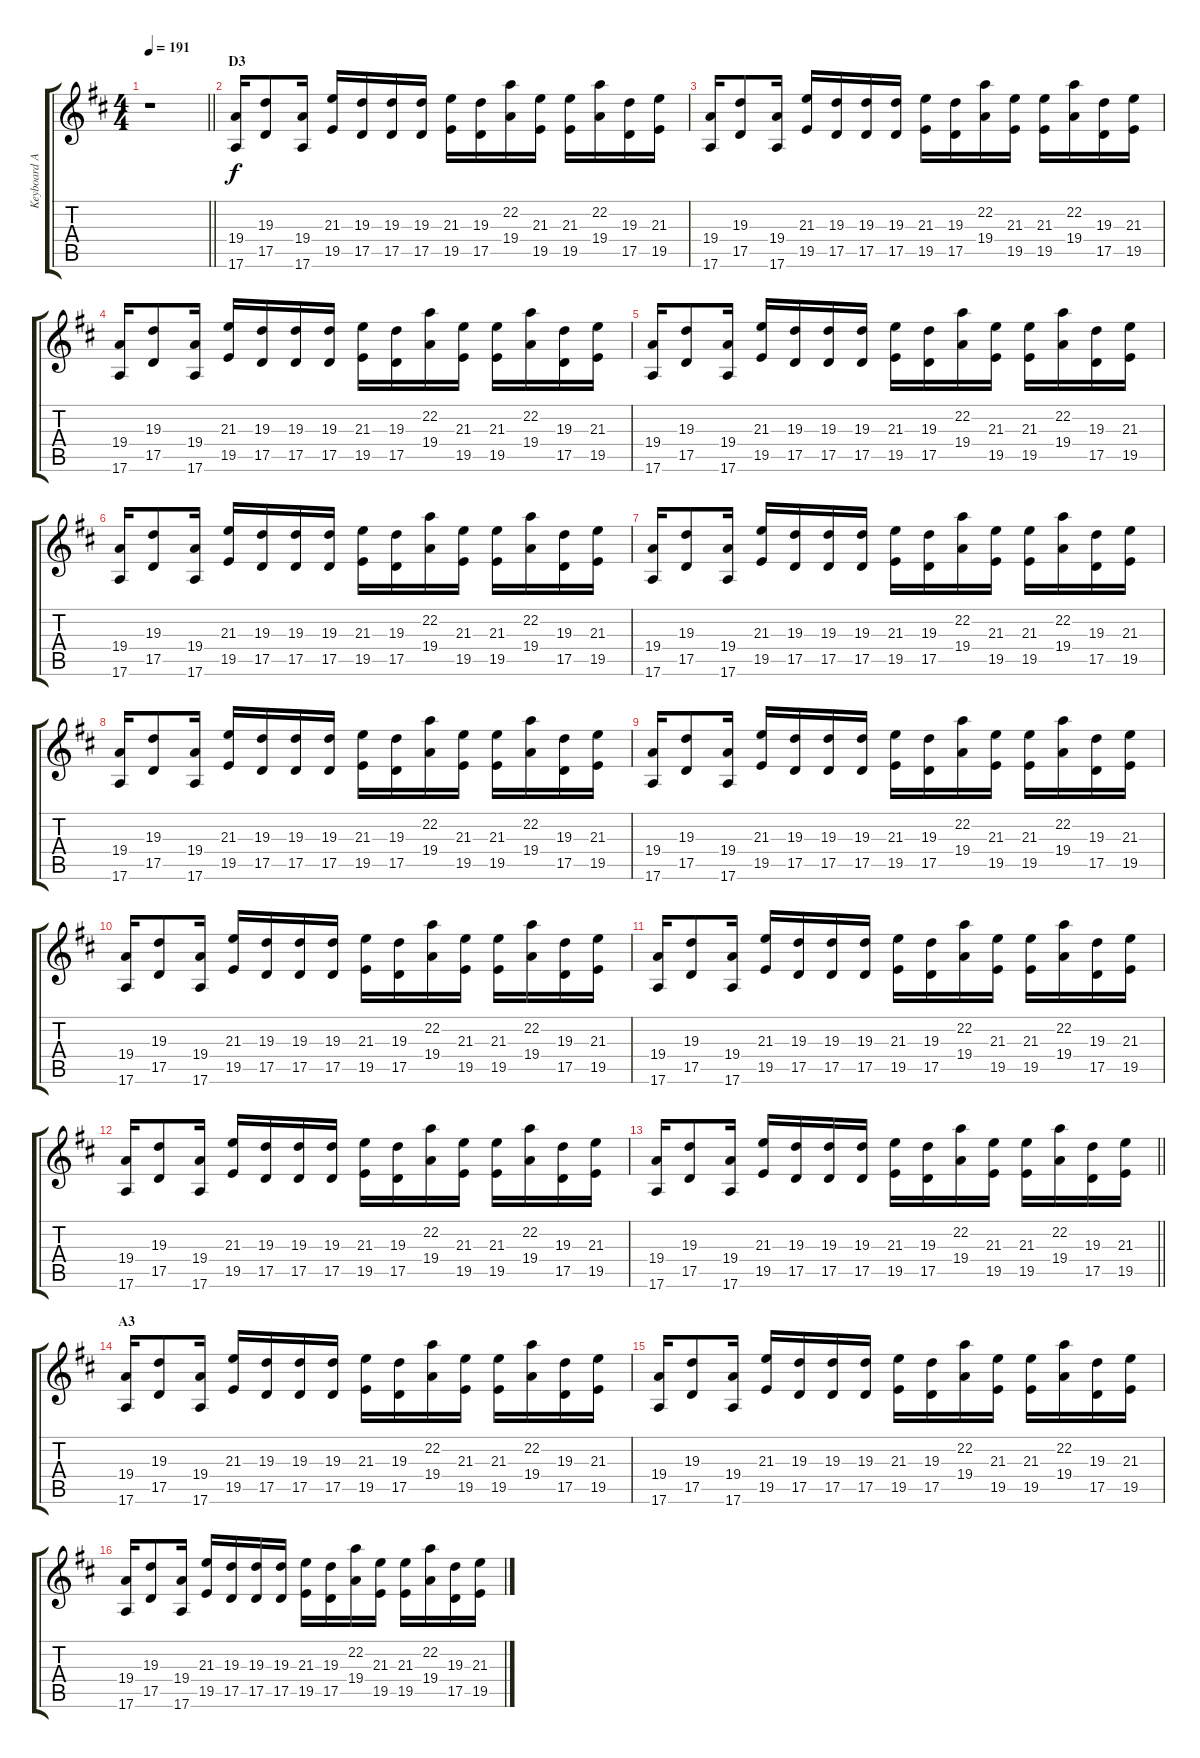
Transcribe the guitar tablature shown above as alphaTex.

\track ("Keyboard Arpeggio" "Keyboard A") {instrument lead6voice}
\staff {score tabs}
\tuning (E4 B3 G3 D3 A2 E2) {hide}
\ts (4 4)
\tempo 191
\clef g2
\barLineRight lightlight
\ks d
r.1{dy f} |
\section ("" "D3")
(19.4 17.6).16{balance 16} (19.3 17.5).8 (19.4 17.6).16 (21.3 19.5).16 (19.3 17.5).16 (19.3 17.5).16 (19.3 17.5).16 (21.3 19.5).16{balance 0} (19.3 17.5).16 (22.2 19.4).16 (21.3 19.5).16 (21.3 19.5).16 (22.2 19.4).16 (19.3 17.5).16 (21.3 19.5).16 |
(19.4 17.6).16{balance 16} (19.3 17.5).8 (19.4 17.6).16 (21.3 19.5).16 (19.3 17.5).16 (19.3 17.5).16 (19.3 17.5).16 (21.3 19.5).16{balance 0} (19.3 17.5).16 (22.2 19.4).16 (21.3 19.5).16 (21.3 19.5).16 (22.2 19.4).16 (19.3 17.5).16 (21.3 19.5).16 |
(19.4 17.6).16{balance 16} (19.3 17.5).8 (19.4 17.6).16 (21.3 19.5).16 (19.3 17.5).16 (19.3 17.5).16 (19.3 17.5).16 (21.3 19.5).16{balance 0} (19.3 17.5).16 (22.2 19.4).16 (21.3 19.5).16 (21.3 19.5).16 (22.2 19.4).16 (19.3 17.5).16 (21.3 19.5).16 |
(19.4 17.6).16{balance 16} (19.3 17.5).8 (19.4 17.6).16 (21.3 19.5).16 (19.3 17.5).16 (19.3 17.5).16 (19.3 17.5).16 (21.3 19.5).16{balance 0} (19.3 17.5).16 (22.2 19.4).16 (21.3 19.5).16 (21.3 19.5).16 (22.2 19.4).16 (19.3 17.5).16 (21.3 19.5).16 |
(19.4 17.6).16{balance 16} (19.3 17.5).8 (19.4 17.6).16 (21.3 19.5).16 (19.3 17.5).16 (19.3 17.5).16 (19.3 17.5).16 (21.3 19.5).16{balance 0} (19.3 17.5).16 (22.2 19.4).16 (21.3 19.5).16 (21.3 19.5).16 (22.2 19.4).16 (19.3 17.5).16 (21.3 19.5).16 |
(19.4 17.6).16{balance 16} (19.3 17.5).8 (19.4 17.6).16 (21.3 19.5).16 (19.3 17.5).16 (19.3 17.5).16 (19.3 17.5).16 (21.3 19.5).16{balance 0} (19.3 17.5).16 (22.2 19.4).16 (21.3 19.5).16 (21.3 19.5).16 (22.2 19.4).16 (19.3 17.5).16 (21.3 19.5).16 |
(19.4 17.6).16{balance 16} (19.3 17.5).8 (19.4 17.6).16 (21.3 19.5).16 (19.3 17.5).16 (19.3 17.5).16 (19.3 17.5).16 (21.3 19.5).16{balance 0} (19.3 17.5).16 (22.2 19.4).16 (21.3 19.5).16 (21.3 19.5).16 (22.2 19.4).16 (19.3 17.5).16 (21.3 19.5).16 |
(19.4 17.6).16{balance 16} (19.3 17.5).8 (19.4 17.6).16 (21.3 19.5).16 (19.3 17.5).16 (19.3 17.5).16 (19.3 17.5).16 (21.3 19.5).16{balance 0} (19.3 17.5).16 (22.2 19.4).16 (21.3 19.5).16 (21.3 19.5).16 (22.2 19.4).16 (19.3 17.5).16 (21.3 19.5).16 |
(19.4 17.6).16{balance 16} (19.3 17.5).8 (19.4 17.6).16 (21.3 19.5).16 (19.3 17.5).16 (19.3 17.5).16 (19.3 17.5).16 (21.3 19.5).16{balance 0} (19.3 17.5).16 (22.2 19.4).16 (21.3 19.5).16 (21.3 19.5).16 (22.2 19.4).16 (19.3 17.5).16 (21.3 19.5).16 |
(19.4 17.6).16{balance 16} (19.3 17.5).8 (19.4 17.6).16 (21.3 19.5).16 (19.3 17.5).16 (19.3 17.5).16 (19.3 17.5).16 (21.3 19.5).16{balance 0} (19.3 17.5).16 (22.2 19.4).16 (21.3 19.5).16 (21.3 19.5).16 (22.2 19.4).16 (19.3 17.5).16 (21.3 19.5).16 |
(19.4 17.6).16{balance 16} (19.3 17.5).8 (19.4 17.6).16 (21.3 19.5).16 (19.3 17.5).16 (19.3 17.5).16 (19.3 17.5).16 (21.3 19.5).16{balance 0} (19.3 17.5).16 (22.2 19.4).16 (21.3 19.5).16 (21.3 19.5).16 (22.2 19.4).16 (19.3 17.5).16 (21.3 19.5).16 |
\barLineRight lightlight
(19.4 17.6).16{balance 16} (19.3 17.5).8 (19.4 17.6).16 (21.3 19.5).16 (19.3 17.5).16 (19.3 17.5).16 (19.3 17.5).16 (21.3 19.5).16{balance 0} (19.3 17.5).16 (22.2 19.4).16 (21.3 19.5).16 (21.3 19.5).16 (22.2 19.4).16 (19.3 17.5).16 (21.3 19.5).16 |
\section ("" "A3")
(19.4 17.6).16{balance 16} (19.3 17.5).8 (19.4 17.6).16 (21.3 19.5).16 (19.3 17.5).16 (19.3 17.5).16 (19.3 17.5).16 (21.3 19.5).16{balance 0} (19.3 17.5).16 (22.2 19.4).16 (21.3 19.5).16 (21.3 19.5).16 (22.2 19.4).16 (19.3 17.5).16 (21.3 19.5).16 |
(19.4 17.6).16{balance 16} (19.3 17.5).8 (19.4 17.6).16 (21.3 19.5).16 (19.3 17.5).16 (19.3 17.5).16 (19.3 17.5).16 (21.3 19.5).16{balance 0} (19.3 17.5).16 (22.2 19.4).16 (21.3 19.5).16 (21.3 19.5).16 (22.2 19.4).16 (19.3 17.5).16 (21.3 19.5).16 |
(19.4 17.6).16{balance 16} (19.3 17.5).8 (19.4 17.6).16 (21.3 19.5).16 (19.3 17.5).16 (19.3 17.5).16 (19.3 17.5).16 (21.3 19.5).16{balance 0} (19.3 17.5).16 (22.2 19.4).16 (21.3 19.5).16 (21.3 19.5).16 (22.2 19.4).16 (19.3 17.5).16 (21.3 19.5).16
